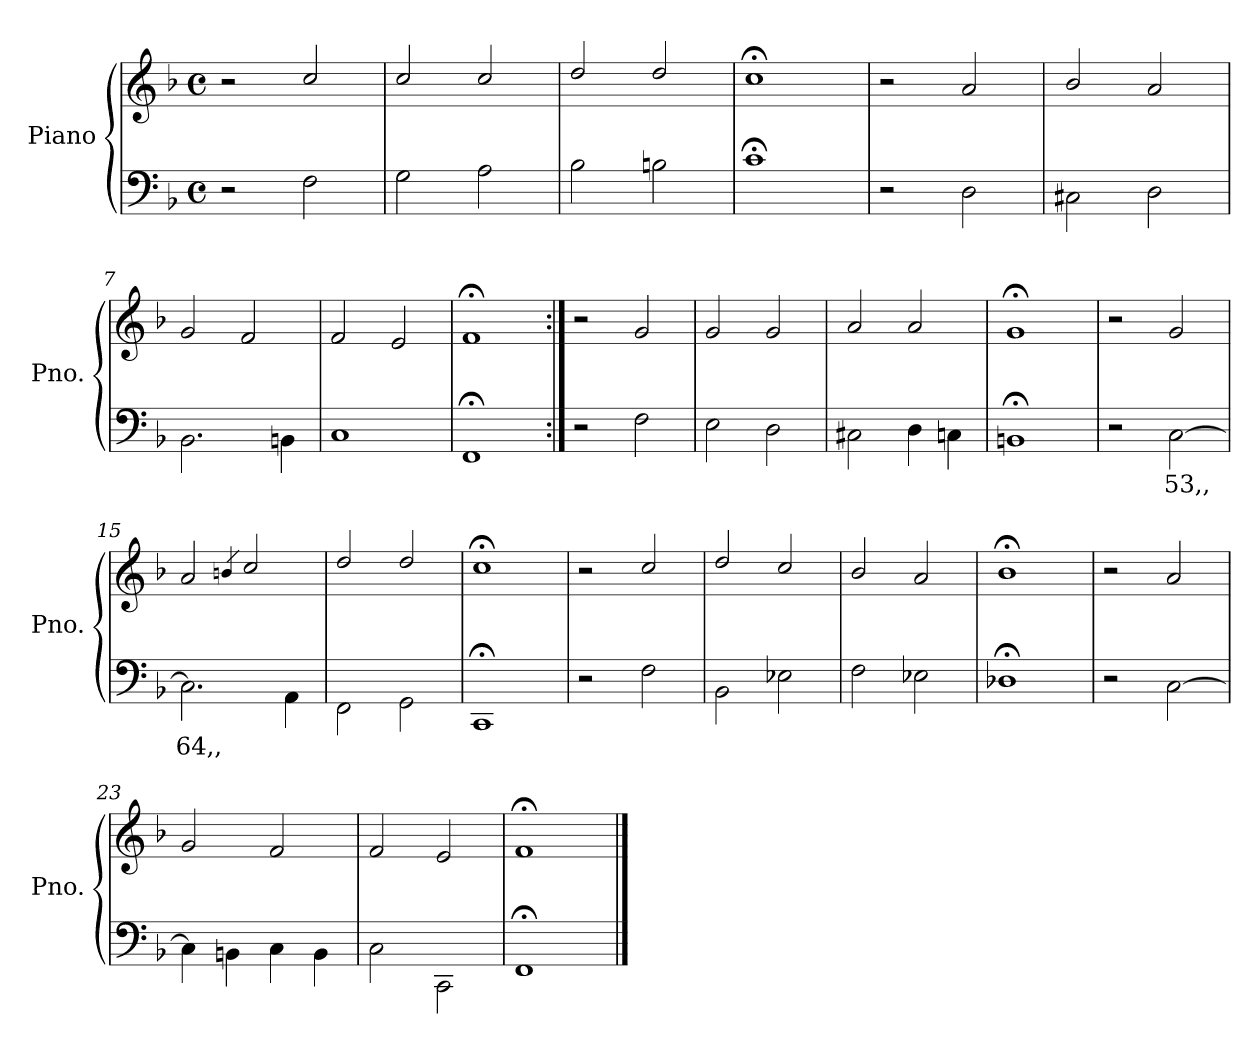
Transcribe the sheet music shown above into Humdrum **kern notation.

**kern	**text	**kern
*part1	*part1	*part1
*staff2	*staff2	*staff1
*I"Piano	*	*
*I'Pno.	*	*
*clefF4	*	*clefG2
*k[b-]	*	*k[b-]
*F:	*	*F:
*M4/4	*	*M4/4
*met(c)	*	*met(c)
=1	=1	=1
2r	.	2r
2F\	.	2cc/
=2	=2	=2
2G\	.	2cc/
2A\	.	2cc/
=3	=3	=3
2B-\	.	2dd/
2Bn\	.	2dd/
=4	=4	=4
1c;	.	1cc;<
=5	=5	=5
2r	.	2r
2D\	.	2a/
=6	=6	=6
2C#X\	.	2b-/
2D\	.	2a/
=7	=7	=7
2.BB-\	.	2g/
.	.	2f/
4BBn\	.	.
=8	=8	=8
1C	.	2f/
.	.	2e/
=9	=9	=9
1FF;	.	1f;<
!!LO:LB:g=z
=10:|!	=10:|!	=10:|!
2r	.	2r
2F\	.	2g/
=11	=11	=11
2E\	.	2g/
2D\	.	2g/
=12	=12	=12
2C#X\	.	2a/
4D\	.	2a/
4Cn\	.	.
=13	=13	=13
1BBn;	.	1g;<
=14	=14	=14
2r	.	2r
!	!LO:LY:b	!
[<2C\	53,,	2g/
=15	=15	=15
!	!LO:LY:b	!
2.C\]	64,,	2a/
.	.	4qbn/
.	.	2cc/
4AA\	.	.
=16	=16	=16
2FF\	.	2dd/
2GG\	.	2dd/
=17	=17	=17
1CC;	.	1cc;<
!!LO:LB:g=z
=18	=18	=18
2r	.	2r
2F\	.	2cc/
=19	=19	=19
2BB-\	.	2dd/
2E-X\	.	2cc/
=20	=20	=20
2F\	.	2b-/
2E-X\	.	2a/
=21	=21	=21
1D-X;	.	1b-;<
=22	=22	=22
2r	.	2r
[<2C\	.	2a/
=23	=23	=23
4C\]	.	2g/
4BBn\	.	.
4C\	.	2f/
4BB\	.	.
=24	=24	=24
2C\	.	2f/
2CC\	.	2e/
=25	=25	=25
1FF;	.	1f;<
==	==	==
*-	*-	*-
